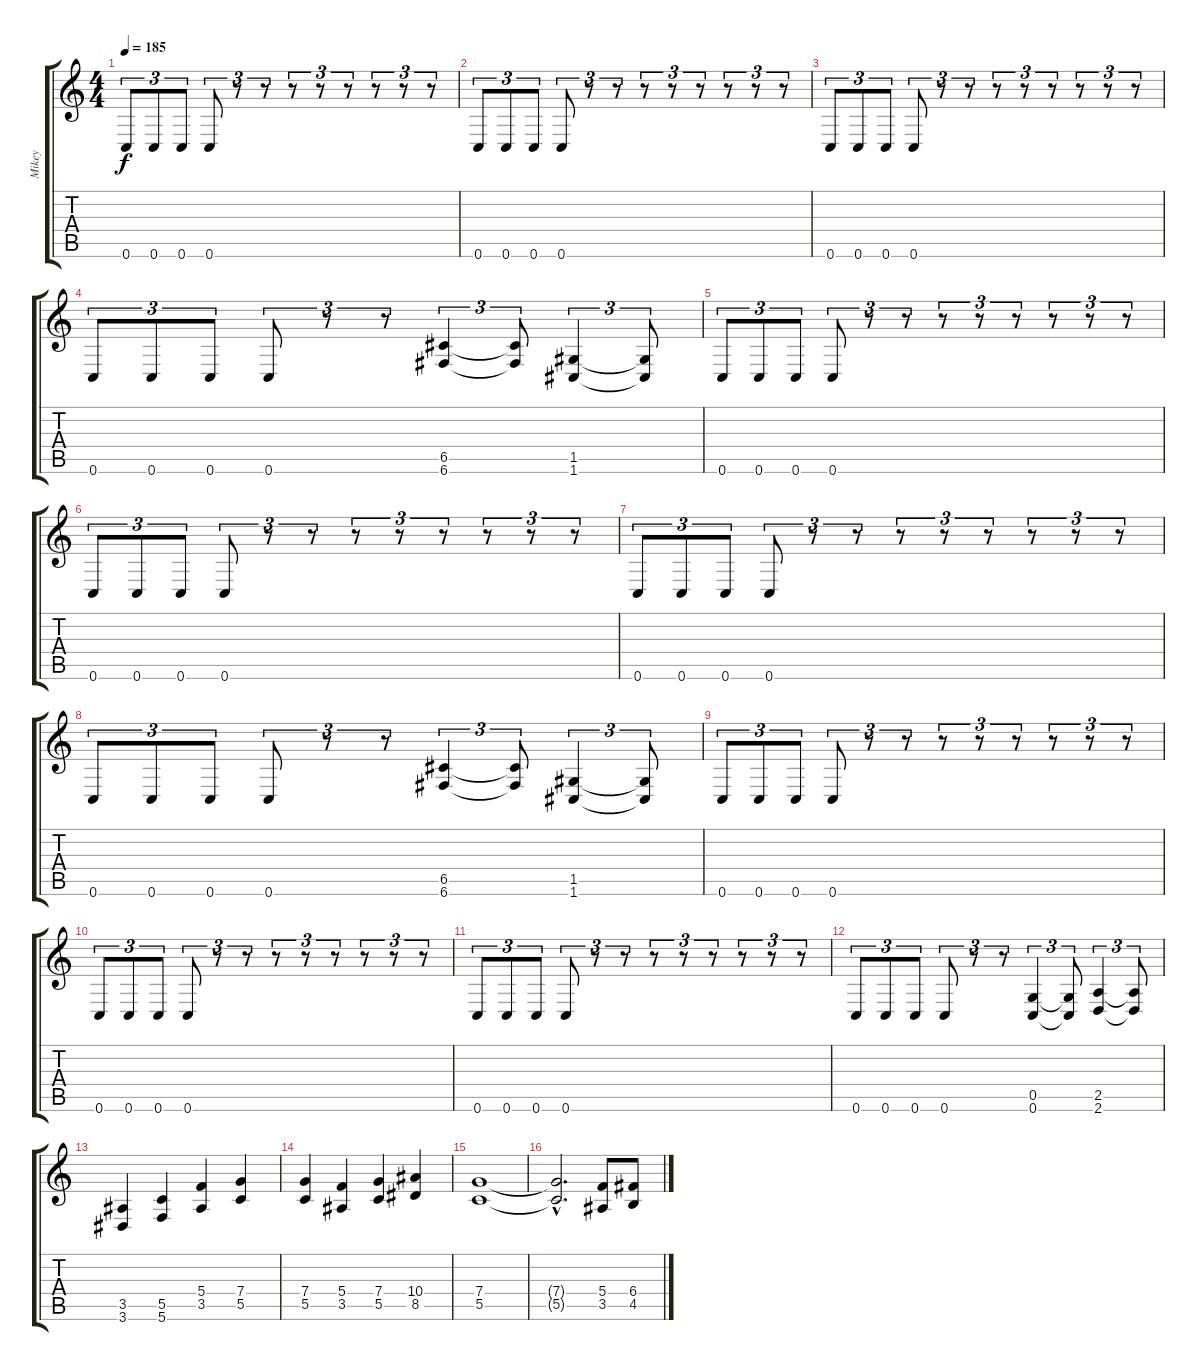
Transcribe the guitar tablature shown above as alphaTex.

\track ("Mikey" "Mikey") {instrument overdrivenguitar}
\staff {score tabs}
\tuning (D4 A3 F3 C3 G2 C2) {hide}
\ts (4 4)
\tempo 185
\clef g2
\ks c
0.6.8{tu (3 2) dy f} 0.6.8{tu (3 2)} 0.6.8{tu (3 2)} 0.6.8{tu (3 2)} r.8{tu (3 2)} r.8{tu (3 2)} r.8{tu (3 2)} r.8{tu (3 2)} r.8{tu (3 2)} r.8{tu (3 2)} r.8{tu (3 2)} r.8{tu (3 2)} |
0.6.8{tu (3 2)} 0.6.8{tu (3 2)} 0.6.8{tu (3 2)} 0.6.8{tu (3 2)} r.8{tu (3 2)} r.8{tu (3 2)} r.8{tu (3 2)} r.8{tu (3 2)} r.8{tu (3 2)} r.8{tu (3 2)} r.8{tu (3 2)} r.8{tu (3 2)} |
0.6.8{tu (3 2)} 0.6.8{tu (3 2)} 0.6.8{tu (3 2)} 0.6.8{tu (3 2)} r.8{tu (3 2)} r.8{tu (3 2)} r.8{tu (3 2)} r.8{tu (3 2)} r.8{tu (3 2)} r.8{tu (3 2)} r.8{tu (3 2)} r.8{tu (3 2)} |
0.6.8{tu (3 2)} 0.6.8{tu (3 2)} 0.6.8{tu (3 2)} 0.6.8{tu (3 2)} r.8{tu (3 2)} r.8{tu (3 2)} (6.5 6.6).4{tu (3 2)} (6.5{t} 6.6{t}).8{tu (3 2)} (1.5 1.6).4{tu (3 2)} (1.5{t} 1.6{t}).8{tu (3 2)} |
0.6.8{tu (3 2)} 0.6.8{tu (3 2)} 0.6.8{tu (3 2)} 0.6.8{tu (3 2)} r.8{tu (3 2)} r.8{tu (3 2)} r.8{tu (3 2)} r.8{tu (3 2)} r.8{tu (3 2)} r.8{tu (3 2)} r.8{tu (3 2)} r.8{tu (3 2)} |
0.6.8{tu (3 2)} 0.6.8{tu (3 2)} 0.6.8{tu (3 2)} 0.6.8{tu (3 2)} r.8{tu (3 2)} r.8{tu (3 2)} r.8{tu (3 2)} r.8{tu (3 2)} r.8{tu (3 2)} r.8{tu (3 2)} r.8{tu (3 2)} r.8{tu (3 2)} |
0.6.8{tu (3 2)} 0.6.8{tu (3 2)} 0.6.8{tu (3 2)} 0.6.8{tu (3 2)} r.8{tu (3 2)} r.8{tu (3 2)} r.8{tu (3 2)} r.8{tu (3 2)} r.8{tu (3 2)} r.8{tu (3 2)} r.8{tu (3 2)} r.8{tu (3 2)} |
0.6.8{tu (3 2)} 0.6.8{tu (3 2)} 0.6.8{tu (3 2)} 0.6.8{tu (3 2)} r.8{tu (3 2)} r.8{tu (3 2)} (6.5 6.6).4{tu (3 2)} (6.5{t} 6.6{t}).8{tu (3 2)} (1.5 1.6).4{tu (3 2)} (1.5{t} 1.6{t}).8{tu (3 2)} |
0.6.8{tu (3 2)} 0.6.8{tu (3 2)} 0.6.8{tu (3 2)} 0.6.8{tu (3 2)} r.8{tu (3 2)} r.8{tu (3 2)} r.8{tu (3 2)} r.8{tu (3 2)} r.8{tu (3 2)} r.8{tu (3 2)} r.8{tu (3 2)} r.8{tu (3 2)} |
0.6.8{tu (3 2)} 0.6.8{tu (3 2)} 0.6.8{tu (3 2)} 0.6.8{tu (3 2)} r.8{tu (3 2)} r.8{tu (3 2)} r.8{tu (3 2)} r.8{tu (3 2)} r.8{tu (3 2)} r.8{tu (3 2)} r.8{tu (3 2)} r.8{tu (3 2)} |
0.6.8{tu (3 2)} 0.6.8{tu (3 2)} 0.6.8{tu (3 2)} 0.6.8{tu (3 2)} r.8{tu (3 2)} r.8{tu (3 2)} r.8{tu (3 2)} r.8{tu (3 2)} r.8{tu (3 2)} r.8{tu (3 2)} r.8{tu (3 2)} r.8{tu (3 2)} |
0.6.8{tu (3 2)} 0.6.8{tu (3 2)} 0.6.8{tu (3 2)} 0.6.8{tu (3 2)} r.8{tu (3 2)} r.8{tu (3 2)} (0.5 0.6).4{tu (3 2)} (0.5{t} 0.6{t}).8{tu (3 2)} (2.5 2.6).4{tu (3 2)} (2.5{t} 2.6{t}).8{tu (3 2)} |
(3.5 3.6).4 (5.5 5.6).4 (5.4 3.5).4 (7.4 5.5).4 |
(7.4 5.5).4 (5.4 3.5).4 (7.4 5.5).4 (10.4 8.5).4 |
(7.4 5.5).1 |
(7.4{hac t} 5.5{hac t}).2{d} (5.4 3.5).8 (6.4 4.5).8
